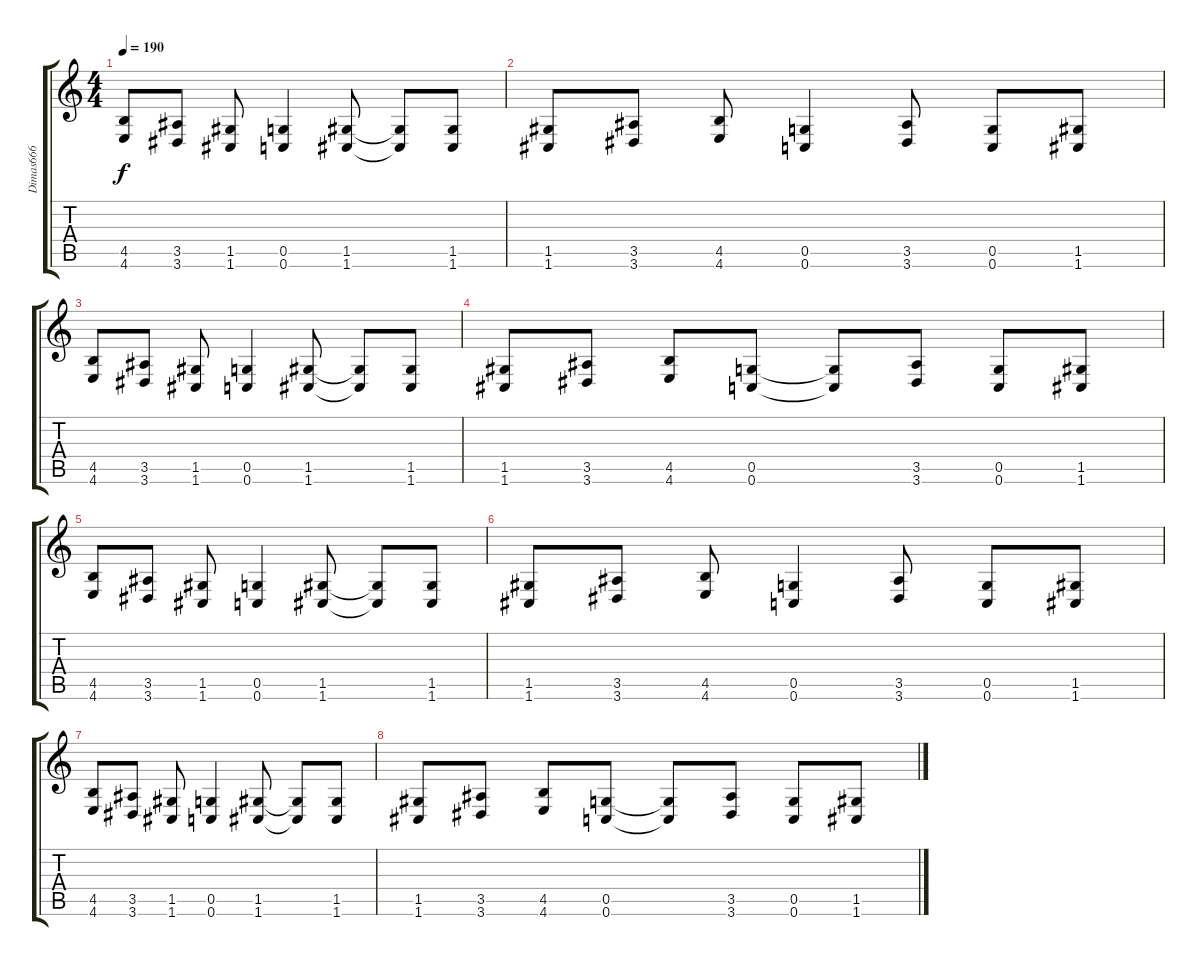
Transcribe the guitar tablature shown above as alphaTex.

\track ("Dimas666" "Dimas666") {instrument distortionguitar}
\staff {score tabs}
\tuning (D4 A3 F3 C3 G2 C2) {hide}
\ts (4 4)
\tempo 190
\clef g2
\ks c
(4.5 4.6).8{dy f} (3.5 3.6).8 (1.5 1.6).8 (0.5 0.6).4 (1.5 1.6).8 (1.5{t} 1.6{t}).8 (1.5 1.6).8 |
(1.5 1.6).8 (3.5 3.6).8 (4.5 4.6).8 (0.5 0.6).4 (3.5 3.6).8 (0.5 0.6).8 (1.5 1.6).8 |
(4.5 4.6).8 (3.5 3.6).8 (1.5 1.6).8 (0.5 0.6).4 (1.5 1.6).8 (1.5{t} 1.6{t}).8 (1.5 1.6).8 |
(1.5 1.6).8 (3.5 3.6).8 (4.5 4.6).8 (0.5 0.6).8 (0.5{t} 0.6{t}).8 (3.5 3.6).8 (0.5 0.6).8 (1.5 1.6).8 |
(4.5 4.6).8 (3.5 3.6).8 (1.5 1.6).8 (0.5 0.6).4 (1.5 1.6).8 (1.5{t} 1.6{t}).8 (1.5 1.6).8 |
(1.5 1.6).8 (3.5 3.6).8 (4.5 4.6).8 (0.5 0.6).4 (3.5 3.6).8 (0.5 0.6).8 (1.5 1.6).8 |
(4.5 4.6).8 (3.5 3.6).8 (1.5 1.6).8 (0.5 0.6).4 (1.5 1.6).8 (1.5{t} 1.6{t}).8 (1.5 1.6).8 |
(1.5 1.6).8 (3.5 3.6).8 (4.5 4.6).8 (0.5 0.6).8 (0.5{t} 0.6{t}).8 (3.5 3.6).8 (0.5 0.6).8 (1.5 1.6).8
